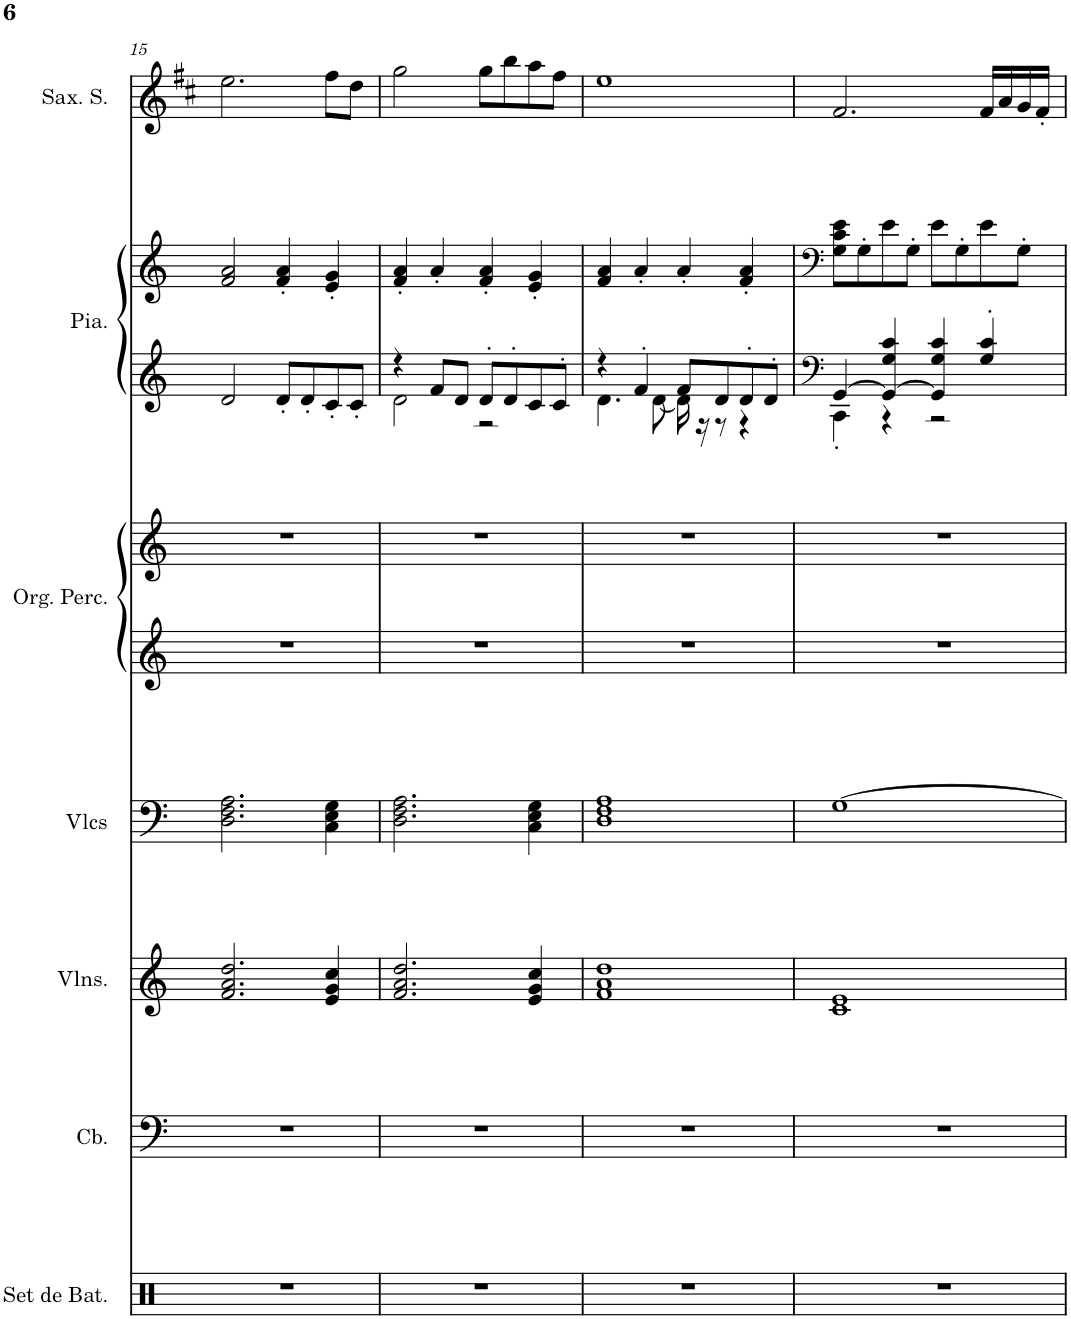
**kern	**kern	**kern	**kern	**kern	**kern	**kern	**kern	**kern
*part7	*part6	*part5	*part4	*part3	*part3	*part2	*part2	*part1
*staff9	*staff8	*staff7	*staff6	*staff5	*staff4	*staff3	*staff2	*staff1
*I"Grand set de batterie, DRUMS	*I"Contrebasse, BASS	*I"Violons (section), STRINGS 1	*I"Violoncelles (section), STRINGS 2	*I"Orgue percussif, ORGAN	*	*I"Piano, PIANO	*	*I"Saxophone Soprano
*I'Set de Bat.	*I'Cb.	*I'Vlns.	*I'Vlcs	*I'Org. Perc.	*	*I'Pia.	*	*I'Sax. S.
!!LO:PB:g=z
*clefX	*clefF4	*clefG2	*clefF4	*clefG2	*clefG2	*clefG2	*clefG2	*clefG2
*	*Trd7c12	*	*	*	*	*	*	*Trd1c2
*k[]	*k[]	*k[]	*k[]	*k[]	*k[]	*k[]	*k[]	*k[f#c#]
*M4/4	*M4/4	*M4/4	*M4/4	*M4/4	*M4/4	*M4/4	*M4/4	*M4/4
=15	=15	=15	=15	=15	=15	=15	=15	=15
1r	1r	2.f/ 2.a/ 2.dd/	2.D\ 2.F\ 2.A\	1r	1r	2d/	2f/ 2a/	2.ee\
.	.	.	.	.	.	8d'/L	4f/' 4a/'	.
.	.	.	.	.	.	8d'/	.	.
.	.	4e/ 4g/ 4cc/	4C\ 4E\ 4G\	.	.	8c'/	4e/' 4g/'	8ff#\L
.	.	.	.	.	.	8c'/J	.	8dd\J
=16	=16	=16	=16	=16	=16	=16	=16	=16
*	*	*	*	*	*	*^	*	*
1r	1r	2.f/ 2.a/ 2.dd/	2.D\ 2.F\ 2.A\	1r	1r	4r	2d\	4f/' 4a/'	2gg\
.	.	.	.	.	.	8f/L	.	4a'/	.
.	.	.	.	.	.	8d/J	.	.	.
.	.	.	.	.	.	8d'/L	2r	4f/' 4a/'	8gg\L
.	.	.	.	.	.	8d'/	.	.	8bb\
.	.	4e/ 4g/ 4cc/	4C\ 4E\ 4G\	.	.	8c/	.	4e/' 4g/'	8aa\
.	.	.	.	.	.	8c'/J	.	.	8ff#\J
=17	=17	=17	=17	=17	=17	=17	=17	=17	=17
1r	1r	1f 1a 1dd	1D 1F 1A	1r	1r	4r	4.d\	4f/ 4a/	1ee
.	.	.	.	.	.	4f'/	.	4a'/	.
.	.	.	.	.	.	.	[8d\	.	.
.	.	.	.	.	.	8f/L	16d\]	4a'/	.
.	.	.	.	.	.	.	16r	.	.
.	.	.	.	.	.	8d/	8r	.	.
.	.	.	.	.	.	8d'/	4r	4f/' 4a/'	.
.	.	.	.	.	.	8d'/J	.	.	.
=18	=18	=18	=18	=18	=18	=18	=18	=18	=18
*	*	*	*	*	*	*clefF4	*	*clefF4	*
1r	1r	1c 1e	[1G	1r	1r	[4GG/	4CC'\	8G\ 8c\ 8e\L	2.f#/
.	.	.	.	.	.	.	.	8G'\	.
.	.	.	.	.	.	4GG/_ 4G/ 4c/	4r	8e\	.
.	.	.	.	.	.	.	.	8G'\J	.
.	.	.	.	.	.	4GG/] 4G/ 4c/	2r	8e\L	.
.	.	.	.	.	.	.	.	8G'\	.
.	.	.	.	.	.	4G/' 4c/'	.	8e\	16f#/LL
.	.	.	.	.	.	.	.	.	16a/
.	.	.	.	.	.	.	.	8G'\J	16g/
.	.	.	.	.	.	.	.	.	16f#'/JJ
*	*	*	*	*	*	*v	*v	*	*
=	=	=	=	=	=	=	=	=
*-	*-	*-	*-	*-	*-	*-	*-	*-
